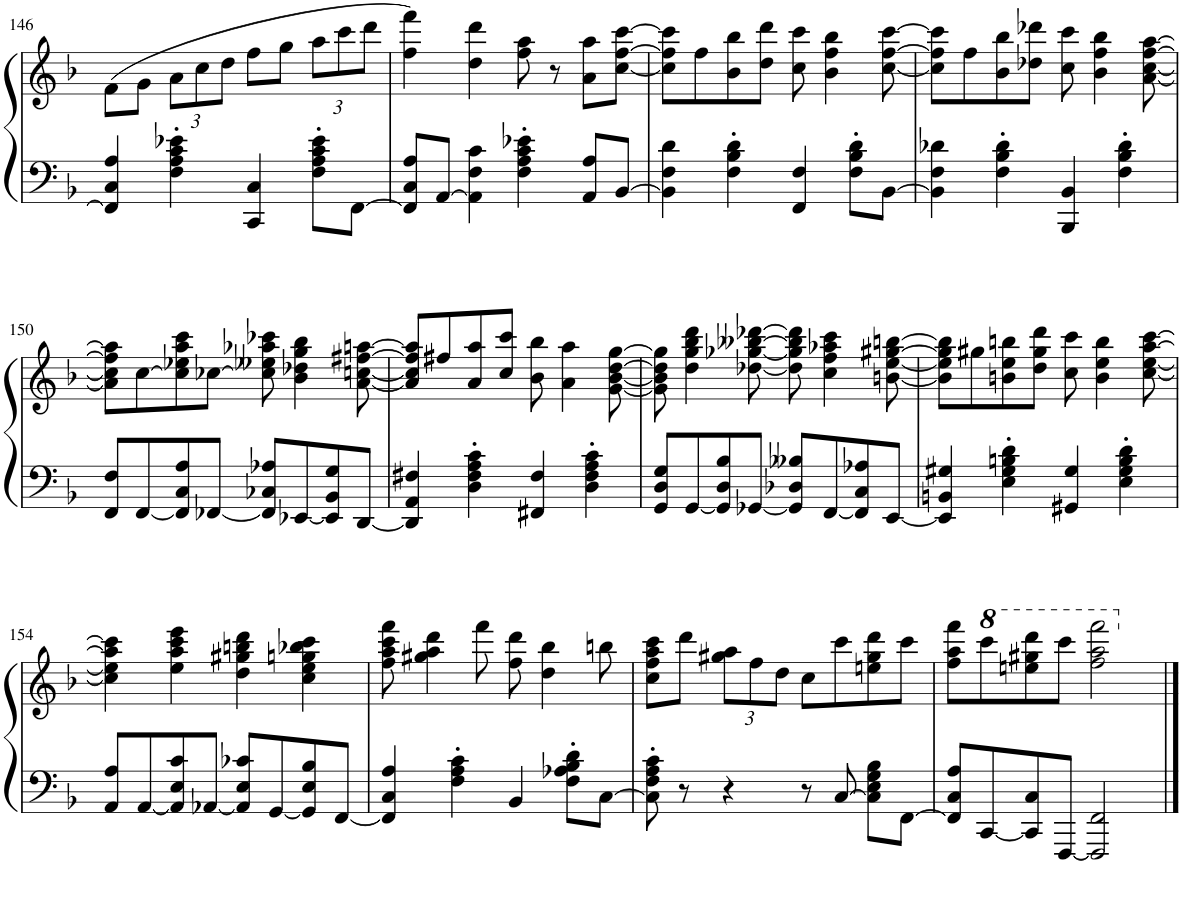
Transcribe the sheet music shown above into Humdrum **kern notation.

**kern	**kern
*part1	*part1
*staff2	*staff1
*I"Piano	*
*I'Pno.	*
!!LO:PB:g=z
*clefF4	*clefG2
*k[b-]	*k[b-]
*F:	*F:
*M4/4	*M4/4
*met(c)	*met(c)
=146	=146
4FF/] 4C/ 4A/	(8f\L
.	8g\J
*	*Xbrackettup
4F\' 4A\' 4c\' 4e-X\'	12a\L
.	12cc\
.	12dd\J
4CC/ 4C/	8ff\L
.	8gg\J
8F\' 8A\' 8c\' 8e-\'L	12aa\L
.	12ccc\
[8FF\J	.
.	12ddd\J
=147	=147
8FF/] 8C/ 8A/L	4ff\ 4fff\)
[8AA/J	.
4AA\] 4F\ 4c\	4dd\ 4ddd\
4F\' 4A\' 4c\' 4e-X\'	8ff\ 8aa\
.	8r
8AA/ 8A/L	8a\ 8aa\L
[8BB-/J	[8cc\ [8ff\ [8ccc\J
=148	=148
4BB-\] 4F\ 4d\	8cc\] 8ff\] 8ccc\]L
.	8ff\
4F\' 4B-\' 4d\'	8b-\ 8bb-\
.	8dd\ 8ddd\J
4FF/ 4F/	8cc\ 8ccc\
.	4b-\ 4ff\ 4bb-\
8F\' 8B-\' 8d\'L	.
[8BB-\J	[8cc\ [8ff\ [8ccc\
=149	=149
4BB-\] 4F\ 4d-X\	8cc\] 8ff\] 8ccc\]L
.	8ff\
4F\' 4B-\' 4d-\'	8b-\ 8bb-\
.	8dd-X\ 8ddd-X\J
4BBB-/ 4BB-/	8cc\ 8ccc\
.	4b-\ 4ff\ 4bb-\
4F\' 4B-\' 4d-\'	.
.	[8a\ [8cc\ [8ff\ [8aa\
!!LO:LB:g=z
=150	=150
8FF/ 8F/L	8a\] 8cc\] 8ff\] 8aa\]L
[8FF/	[8cc\
8FF/] 8C/ 8A/	8cc\] 8ee-X\ 8aa\ 8ccc\
[8FF-X/J	[8cc-X\J
8FF-/] 8C-X/ 8A-X/L	8cc-\] 8ee--X\ 8aa-X\ 8ccc-X\
[8EE-X/	4b-\ 4dd-X\ 4gg\ 4bb-\
8EE-/] 8BB-/ 8G/	.
[8DD/J	[8a\ [8ccn\ [8ff#X\ [8aan\
=151	=151
4DD/] 4AA/ 4F#X/	8a/] 8cc/] 8ff#/] 8aa/]L
.	8ff#X/
4D\' 4F#\' 4A\' 4c\'	8a/ 8aa/
.	8cc/ 8ccc/J
4FF#X/ 4F#/	8b-\ 8bb-\
.	4a\ 4aa\
4D\' 4F#\' 4A\' 4c\'	.
.	[8g\ [8b-\ [8dd\ [8gg\
=152	=152
8GG/ 8D/ 8G/L	8g\] 8b-\] 8dd\] 8gg\]
[8GG/	4dd\ 4gg\ 4bb-\ 4ddd\
8GG/] 8D/ 8B-/	.
[8GG-X/J	[8dd-X\ [8gg-X\ [8bb--X\ [8ddd-X\
8GG-/] 8D-X/ 8B--X/L	8dd-\] 8gg-\] 8bb--\] 8ddd-\]
[8FF/	4cc\ 4ff\ 4aa-X\ 4ccc\
8FF/] 8C/ 8A-X/	.
[8EE/J	[8bn\ [8ee\ [8gg#X\ [8bbn\
=153	=153
4EE/] 4BBn/ 4G#X/	8b\] 8ee\] 8gg#\] 8bb\]L
.	8gg#X\
4E\' 4G#\' 4Bn\' 4d\'	8bn\ 8ee\ 8bbn\
.	8dd\ 8gg#\ 8ddd\J
4GG#X/ 4G#/	8cc\ 8ccc\
.	4b\ 4ee\ 4bb\
4E\' 4G#\' 4B\' 4d\'	.
.	[8cc\ [8ee\ [8aa\ [8ccc\
!!LO:LB:g=z
=154	=154
8AA/ 8A/L	4cc\] 4ee\] 4aa\] 4ccc\]
[8AA/	.
8AA/] 8E/ 8c/	4ee\ 4aa\ 4ccc\ 4eee\
[8AA-X/J	.
8AA-/] 8E/ 8c-X/L	4dd\ 4gg#X\ 4bbn\ 4ddd\
[8GG/	.
8GG/] 8E/ 8B-/	4cc\ 4ee\ 4ggn\ 4bb-X\ 4ccc\
[8FF/J	.
=155	=155
4FF/] 4C/ 4A/	8ff\ 8aa\ 8ccc\ 8fff\
.	4gg#X\ 4aa\ 4ddd\
4F\' 4A\' 4c\'	.
.	8fff\
4BB-/	8ff\ 8ddd\
.	4dd\ 4bb-\
8F\' 8A-X\' 8B-\' 8d\'L	.
[8C\J	8bbn\
=156	=156
8C\]' 8F\' 8A\' 8c\'	8cc\ 8ff\ 8aa\ 8ccc\L
8r	8ddd\J
4r	12gg#X\ 12aa\L
.	12ff\
.	12dd\J
8r	8cc\L
[8C/	8ccc\
8C\] 8E\ 8G\ 8B-\L	8een\ 8gg#\ 8ddd\
[8FF\J	8ccc\J
=157	=157
8FF/] 8C/ 8A/L	8ff\ 8aa\ 8fff\L
[8CC/	8cccc\
8CC/] 8C/	8eeen\ 8ggg#X\ 8dddd\
[8FFF/J	8cccc\J
2FFF/] 2FF/	2fff\ 2aaa\ 2ffff\
==	==
*-	*-
